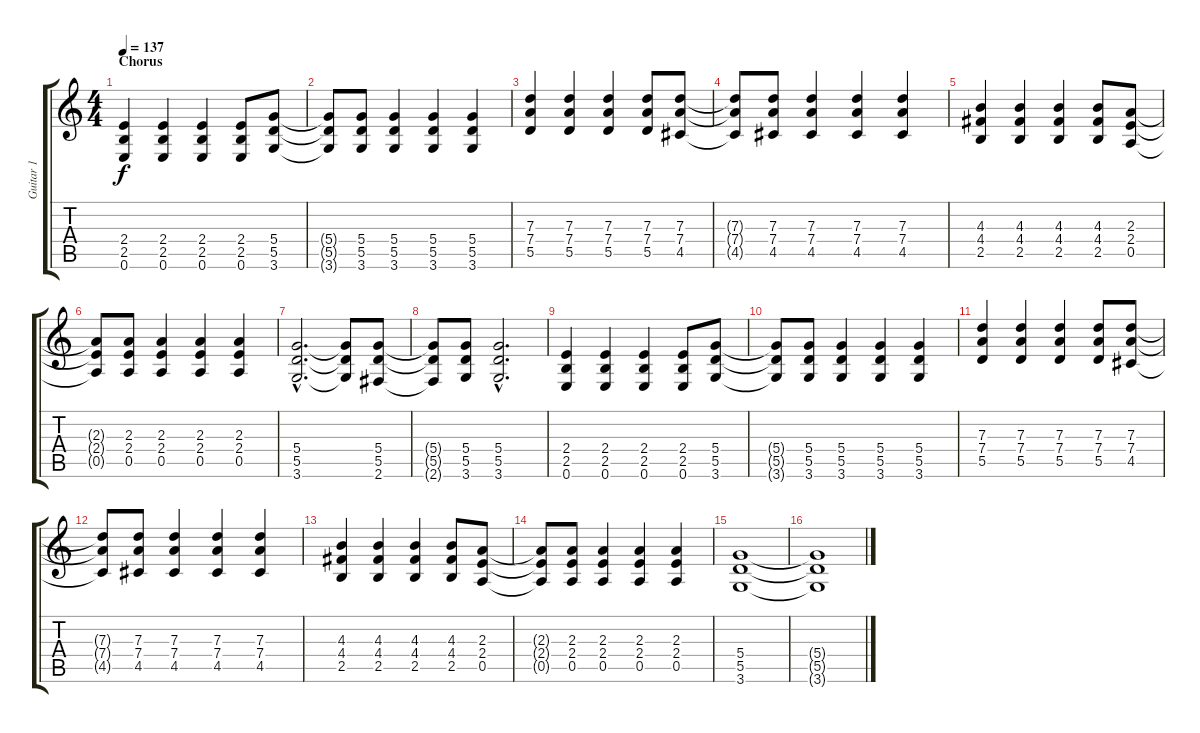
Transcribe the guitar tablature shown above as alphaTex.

\track ("Guitar 1" "Guitar 1") {instrument acousticguitarsteel}
\staff {score tabs}
\tuning (E4 B3 G3 D3 A2 E2) {hide}
\ts (4 4)
\section ("" "Chorus")
\tempo 137
\clef g2
\ks c
(2.4 2.5 0.6).4{dy f} (2.4 2.5 0.6).4 (2.4 2.5 0.6).4 (2.4 2.5 0.6).8 (5.4 5.5 3.6).8 |
(5.4{t} 5.5{t} 3.6{t}).8 (5.4 5.5 3.6).8 (5.4 5.5 3.6).4 (5.4 5.5 3.6).4 (5.4 5.5 3.6).4 |
(7.3 7.4 5.5).4 (7.3 7.4 5.5).4 (7.3 7.4 5.5).4 (7.3 7.4 5.5).8 (7.3 7.4 4.5).8 |
(7.3{t} 7.4{t} 4.5{t}).8 (7.3 7.4 4.5).8 (7.3 7.4 4.5).4 (7.3 7.4 4.5).4 (7.3 7.4 4.5).4 |
(4.3 4.4 2.5).4 (4.3 4.4 2.5).4 (4.3 4.4 2.5).4 (4.3 4.4 2.5).8 (2.3 2.4 0.5).8 |
(2.3{t} 2.4{t} 0.5{t}).8 (2.3 2.4 0.5).8 (2.3 2.4 0.5).4 (2.3 2.4 0.5).4 (2.3 2.4 0.5).4 |
(5.4{hac} 5.5{hac} 3.6{hac}).2{d} (5.4{t} 5.5{t} 3.6{t}).8 (5.4 5.5 2.6).8 |
(5.4{t} 5.5{t} 2.6{t}).8 (5.4 5.5 3.6).8 (5.4{hac} 5.5{hac} 3.6{hac}).2{d} |
(2.4 2.5 0.6).4 (2.4 2.5 0.6).4 (2.4 2.5 0.6).4 (2.4 2.5 0.6).8 (5.4 5.5 3.6).8 |
(5.4{t} 5.5{t} 3.6{t}).8 (5.4 5.5 3.6).8 (5.4 5.5 3.6).4 (5.4 5.5 3.6).4 (5.4 5.5 3.6).4 |
(7.3 7.4 5.5).4 (7.3 7.4 5.5).4 (7.3 7.4 5.5).4 (7.3 7.4 5.5).8 (7.3 7.4 4.5).8 |
(7.3{t} 7.4{t} 4.5{t}).8 (7.3 7.4 4.5).8 (7.3 7.4 4.5).4 (7.3 7.4 4.5).4 (7.3 7.4 4.5).4 |
(4.3 4.4 2.5).4 (4.3 4.4 2.5).4 (4.3 4.4 2.5).4 (4.3 4.4 2.5).8 (2.3 2.4 0.5).8 |
(2.3{t} 2.4{t} 0.5{t}).8 (2.3 2.4 0.5).8 (2.3 2.4 0.5).4 (2.3 2.4 0.5).4 (2.3 2.4 0.5).4 |
(5.4 5.5 3.6).1 |
(5.4{t} 5.5{t} 3.6{t}).1
